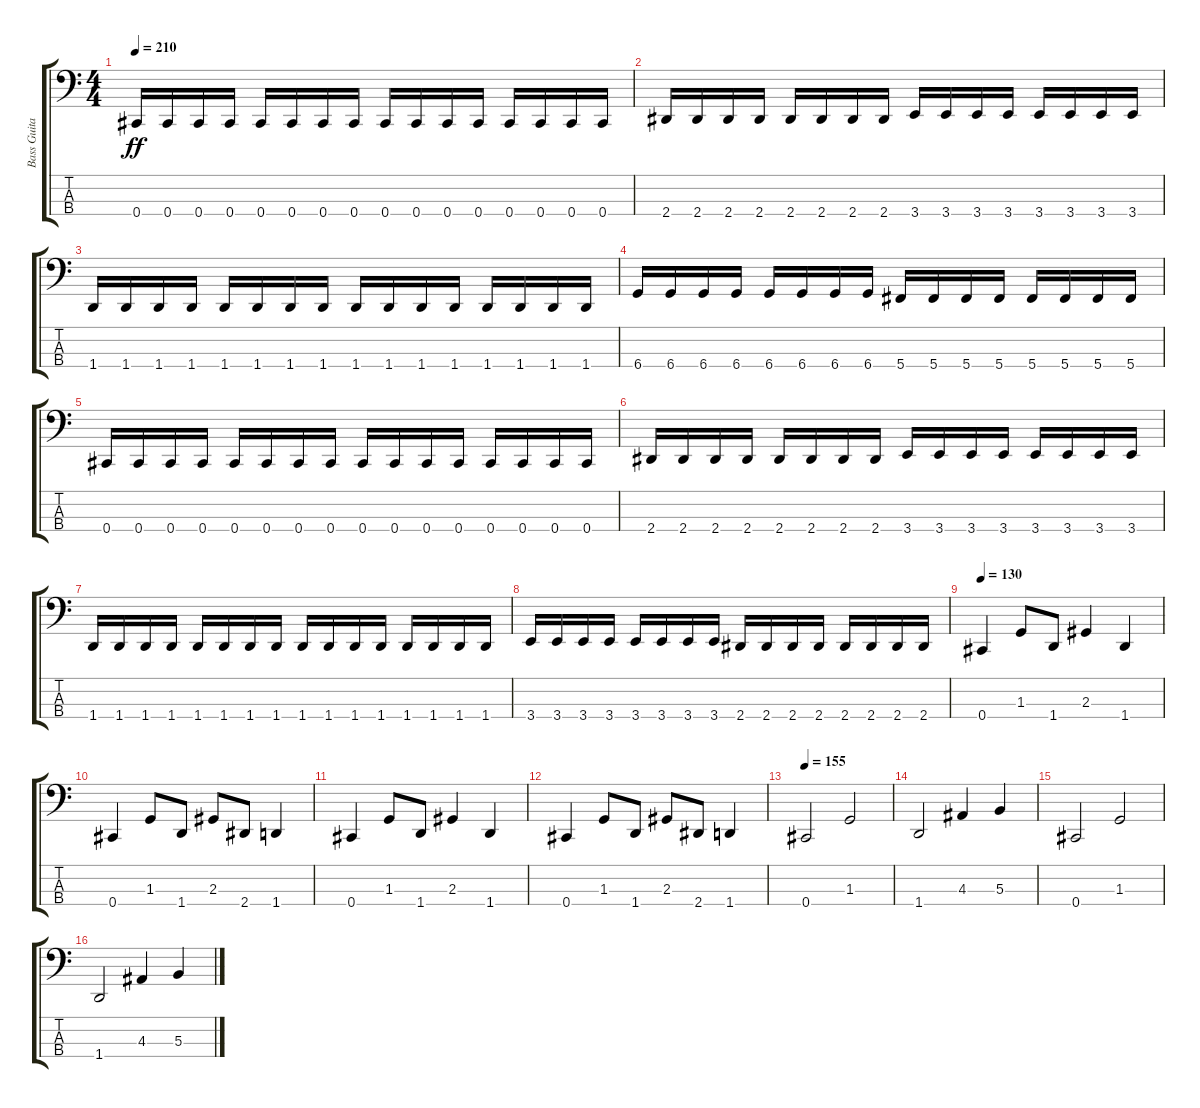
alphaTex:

\track ("Bass Guitar" "Bass Guita") {instrument electricbasspick}
\staff {score tabs}
\tuning (E2 B1 Gb1 Db1) {hide}
\ts (4 4)
\tempo 210
\clef f4
\ks c
0.4.16{dy ff} 0.4.16 0.4.16 0.4.16 0.4.16 0.4.16 0.4.16 0.4.16 0.4.16 0.4.16 0.4.16 0.4.16 0.4.16 0.4.16 0.4.16 0.4.16 |
2.4.16 2.4.16 2.4.16 2.4.16 2.4.16 2.4.16 2.4.16 2.4.16 3.4.16 3.4.16 3.4.16 3.4.16 3.4.16 3.4.16 3.4.16 3.4.16 |
1.4.16 1.4.16 1.4.16 1.4.16 1.4.16 1.4.16 1.4.16 1.4.16 1.4.16 1.4.16 1.4.16 1.4.16 1.4.16 1.4.16 1.4.16 1.4.16 |
6.4.16 6.4.16 6.4.16 6.4.16 6.4.16 6.4.16 6.4.16 6.4.16 5.4.16 5.4.16 5.4.16 5.4.16 5.4.16 5.4.16 5.4.16 5.4.16 |
0.4.16 0.4.16 0.4.16 0.4.16 0.4.16 0.4.16 0.4.16 0.4.16 0.4.16 0.4.16 0.4.16 0.4.16 0.4.16 0.4.16 0.4.16 0.4.16 |
2.4.16 2.4.16 2.4.16 2.4.16 2.4.16 2.4.16 2.4.16 2.4.16 3.4.16 3.4.16 3.4.16 3.4.16 3.4.16 3.4.16 3.4.16 3.4.16 |
1.4.16 1.4.16 1.4.16 1.4.16 1.4.16 1.4.16 1.4.16 1.4.16 1.4.16 1.4.16 1.4.16 1.4.16 1.4.16 1.4.16 1.4.16 1.4.16 |
3.4.16 3.4.16 3.4.16 3.4.16 3.4.16 3.4.16 3.4.16 3.4.16 2.4.16 2.4.16 2.4.16 2.4.16 2.4.16 2.4.16 2.4.16 2.4.16 |
\tempo 130
0.4.4 1.3.8 1.4.8 2.3.4 1.4.4 |
0.4.4 1.3.8 1.4.8 2.3.8 2.4.8 1.4.4 |
0.4.4 1.3.8 1.4.8 2.3.4 1.4.4 |
0.4.4 1.3.8 1.4.8 2.3.8 2.4.8 1.4.4 |
\tempo 155
0.4.2 1.3.2 |
1.4.2 4.3.4 5.3.4 |
0.4.2 1.3.2 |
1.4.2 4.3.4 5.3.4
